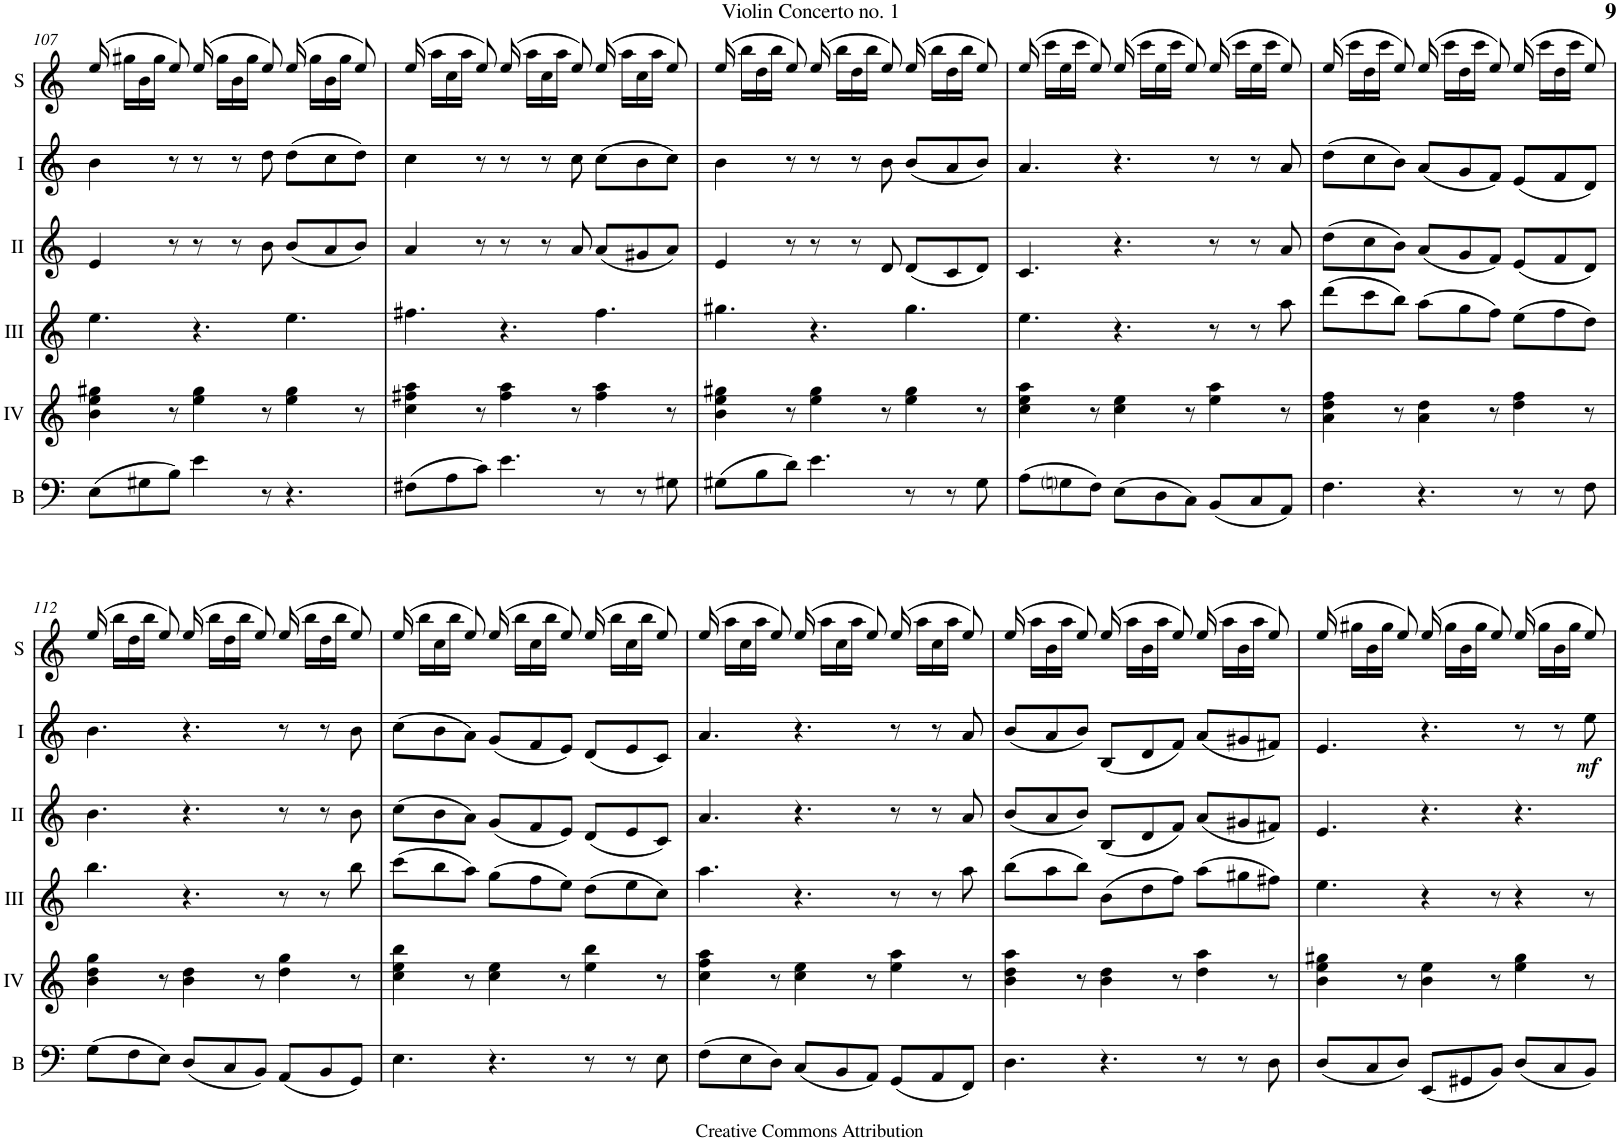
**kern	**kern	**kern	**kern	**kern	**dynam	**kern
*part6	*part5	*part4	*part3	*part2	*part2	*part1
*staff6	*staff5	*staff4	*staff3	*staff2	*staff2	*staff1
*I"Bass	*I"Acc. 4	*I"Acc. 3	*I"Acc. 2	*I"Acc. 1	*	*I"Solo
*I'B	*	*	*	*	*	*I'S
!!LO:PB:g=z
*clefF4	*clefG2	*clefG2	*clefG2	*clefG2	*	*clefG2
*Trd7c12	*Trd7c12	*Trd7c12	*	*	*	*
*k[]	*k[]	*k[]	*k[]	*k[]	*	*k[]
*M9/8	*M9/8	*M9/8	*M9/8	*M9/8	*	*M9/8
=107	=107	=107	=107	=107	=107	=107
(8E\L	4b\ 4ee\ 4gg#X\	4.ee\	4e/	4b\	.	(16ee/
.	.	.	.	.	.	16gg#X\LL
8G#X\	.	.	.	.	.	16b\
.	.	.	.	.	.	16gg#\JJ
8B\J)	8r	.	8r	8r	.	8ee/)
4e\	4ee\ 4gg#\	4.r	8r	8r	.	(16ee/
.	.	.	.	.	.	16gg#\LL
.	.	.	8r	8r	.	16b\
.	.	.	.	.	.	16gg#\JJ
8r	8r	.	8b\	8dd\	.	8ee/)
4.r	4ee\ 4gg#\	4.ee\	(8b/L	(8dd\L	.	(16ee/
.	.	.	.	.	.	16gg#\LL
.	.	.	8a/	8cc\	.	16b\
.	.	.	.	.	.	16gg#\JJ
.	8r	.	8b/J)	8dd\J)	.	8ee/)
=108	=108	=108	=108	=108	=108	=108
(8F#X\L	4cc\ 4ff#X\ 4aa\	4.ff#X\	4a/	4cc\	.	(16ee/
.	.	.	.	.	.	16aa\LL
8A\	.	.	.	.	.	16cc\
.	.	.	.	.	.	16aa\JJ
8c\J)	8r	.	8r	8r	.	8ee/)
4.e\	4ff#\ 4aa\	4.r	8r	8r	.	(16ee/
.	.	.	.	.	.	16aa\LL
.	.	.	8r	8r	.	16cc\
.	.	.	.	.	.	16aa\JJ
.	8r	.	8a/	8cc\	.	8ee/)
8r	4ff#\ 4aa\	4.ff#\	(8a/L	(8cc\L	.	(16ee/
.	.	.	.	.	.	16aa\LL
8r	.	.	8g#X/	8b\	.	16cc\
.	.	.	.	.	.	16aa\JJ
8G#X\	8r	.	8a/J)	8cc\J)	.	8ee/)
=109	=109	=109	=109	=109	=109	=109
(8G#X\L	4b\ 4ee\ 4gg#X\	4.gg#X\	4e/	4b\	.	(16ee/
.	.	.	.	.	.	16bb\LL
8B\	.	.	.	.	.	16dd\
.	.	.	.	.	.	16bb\JJ
8d\J)	8r	.	8r	8r	.	8ee/)
4.e\	4ee\ 4gg#\	4.r	8r	8r	.	(16ee/
.	.	.	.	.	.	16bb\LL
.	.	.	8r	8r	.	16dd\
.	.	.	.	.	.	16bb\JJ
.	8r	.	8d/	8b\	.	8ee/)
8r	4ee\ 4gg#\	4.gg#\	(8d/L	(8b/L	.	(16ee/
.	.	.	.	.	.	16bb\LL
8r	.	.	8c/	8a/	.	16dd\
.	.	.	.	.	.	16bb\JJ
8G#\	8r	.	8d/J)	8b/J)	.	8ee/)
=110	=110	=110	=110	=110	=110	=110
(8A\L	4cc\ 4ee\ 4aa\	4.ee\	4.c/	4.a/	.	(16ee/
.	.	.	.	.	.	16ccc\LL
8Gni\	.	.	.	.	.	16ee\
.	.	.	.	.	.	16ccc\JJ
8F\J)	8r	.	.	.	.	8ee/)
(8E\L	4cc\ 4ee\	4.r	4.r	4.r	.	(16ee/
.	.	.	.	.	.	16ccc\LL
8D\	.	.	.	.	.	16ee\
.	.	.	.	.	.	16ccc\JJ
8C\J)	8r	.	.	.	.	8ee/)
(8BB/L	4ee\ 4aa\	8r	8r	8r	.	(16ee/
.	.	.	.	.	.	16ccc\LL
8C/	.	8r	8r	8r	.	16ee\
.	.	.	.	.	.	16ccc\JJ
8AA/J)	8r	8aa\	8a/	8a/	.	8ee/)
=111	=111	=111	=111	=111	=111	=111
4.F\	4a\ 4dd\ 4ff\	(8ddd\L	(8dd\L	(8dd\L	.	(16ee/
.	.	.	.	.	.	16ccc\LL
.	.	8ccc\	8cc\	8cc\	.	16dd\
.	.	.	.	.	.	16ccc\JJ
.	8r	8bb\J)	8b\J)	8b\J)	.	8ee/)
4.r	4a\ 4dd\	(8aa\L	(8a/L	(8a/L	.	(16ee/
.	.	.	.	.	.	16ccc\LL
.	.	8gg\	8g/	8g/	.	16dd\
.	.	.	.	.	.	16ccc\JJ
.	8r	8ff\J)	8f/J)	8f/J)	.	8ee/)
8r	4dd\ 4ff\	(8ee\L	(8e/L	(8e/L	.	(16ee/
.	.	.	.	.	.	16ccc\LL
8r	.	8ff\	8f/	8f/	.	16dd\
.	.	.	.	.	.	16ccc\JJ
8F\	8r	8dd\J)	8d/J)	8d/J)	.	8ee/)
!!LO:LB:g=z
=112	=112	=112	=112	=112	=112	=112
(8G\L	4b\ 4dd\ 4gg\	4.bb\	4.b\	4.b\	.	(16ee/
.	.	.	.	.	.	16bb\LL
8F\	.	.	.	.	.	16dd\
.	.	.	.	.	.	16bb\JJ
8E\J)	8r	.	.	.	.	8ee/)
(8D/L	4b\ 4dd\	4.r	4.r	4.r	.	(16ee/
.	.	.	.	.	.	16bb\LL
8C/	.	.	.	.	.	16dd\
.	.	.	.	.	.	16bb\JJ
8BB/J)	8r	.	.	.	.	8ee/)
(8AA/L	4dd\ 4gg\	8r	8r	8r	.	(16ee/
.	.	.	.	.	.	16bb\LL
8BB/	.	8r	8r	8r	.	16dd\
.	.	.	.	.	.	16bb\JJ
8GG/J)	8r	8bb\	8b\	8b\	.	8ee/)
=113	=113	=113	=113	=113	=113	=113
4.E\	4cc\ 4ee\ 4bb\	(8ccc\L	(8cc\L	(8cc\L	.	(16ee/
.	.	.	.	.	.	16bb\LL
.	.	8bb\	8b\	8b\	.	16cc\
.	.	.	.	.	.	16bb\JJ
.	8r	8aa\J)	8a\J)	8a\J)	.	8ee/)
4.r	4cc\ 4ee\	(8gg\L	(8g/L	(8g/L	.	(16ee/
.	.	.	.	.	.	16bb\LL
.	.	8ff\	8f/	8f/	.	16cc\
.	.	.	.	.	.	16bb\JJ
.	8r	8ee\J)	8e/J)	8e/J)	.	8ee/)
8r	4ee\ 4bb\	(8dd\L	(8d/L	(8d/L	.	(16ee/
.	.	.	.	.	.	16bb\LL
8r	.	8ee\	8e/	8e/	.	16cc\
.	.	.	.	.	.	16bb\JJ
8E\	8r	8cc\J)	8c/J)	8c/J)	.	8ee/)
=114	=114	=114	=114	=114	=114	=114
(8F\L	4cc\ 4ff\ 4aa\	4.aa\	4.a/	4.a/	.	(16ee/
.	.	.	.	.	.	16aa\LL
8E\	.	.	.	.	.	16cc\
.	.	.	.	.	.	16aa\JJ
8D\J)	8r	.	.	.	.	8ee/)
(8C/L	4cc\ 4ee\	4.r	4.r	4.r	.	(16ee/
.	.	.	.	.	.	16aa\LL
8BB/	.	.	.	.	.	16cc\
.	.	.	.	.	.	16aa\JJ
8AA/J)	8r	.	.	.	.	8ee/)
(8GG/L	4ee\ 4aa\	8r	8r	8r	.	(16ee/
.	.	.	.	.	.	16aa\LL
8AA/	.	8r	8r	8r	.	16cc\
.	.	.	.	.	.	16aa\JJ
8FF/J)	8r	8aa\	8a/	8a/	.	8ee/)
=115	=115	=115	=115	=115	=115	=115
4.D\	4b\ 4dd\ 4aa\	(8bb\L	(8b/L	(8b/L	.	(16ee/
.	.	.	.	.	.	16aa\LL
.	.	8aa\	8a/	8a/	.	16b\
.	.	.	.	.	.	16aa\JJ
.	8r	8bb\J)	8b/J)	8b/J)	.	8ee/)
4.r	4b\ 4dd\	(8b\L	(8B/L	(8B/L	.	(16ee/
.	.	.	.	.	.	16aa\LL
.	.	8dd\	8d/	8d/	.	16b\
.	.	.	.	.	.	16aa\JJ
.	8r	8ff\J)	8f/J)	8f/J)	.	8ee/)
8r	4dd\ 4aa\	(8aa\L	(8a/L	(8a/L	.	(16ee/
.	.	.	.	.	.	16aa\LL
8r	.	8gg#X\	8g#X/	8g#X/	.	16b\
.	.	.	.	.	.	16aa\JJ
8D\	8r	8ff#X\J)	8f#X/J)	8f#X/J)	.	8ee/)
=116	=116	=116	=116	=116	=116	=116
(8D/L	4b\ 4ee\ 4gg#X\	4.ee\	4.e/	4.e/	.	(16ee/
.	.	.	.	.	.	16gg#X\LL
8C/	.	.	.	.	.	16b\
.	.	.	.	.	.	16gg#\JJ
8D/J)	8r	.	.	.	.	8ee/)
(8EE/L	4b\ 4ee\	4r	4.r	4.r	.	(16ee/
.	.	.	.	.	.	16gg#\LL
8GG#X/	.	.	.	.	.	16b\
.	.	.	.	.	.	16gg#\JJ
8BB/J)	8r	8r	.	.	.	8ee/)
(8D/L	4ee\ 4gg#\	4r	4.r	8r	.	(16ee/
.	.	.	.	.	.	16gg#\LL
8C/	.	.	.	8r	.	16b\
.	.	.	.	.	.	16gg#\JJ
!	!	!	!	!	!LO:DY:b	!
8BB/J)	8r	8r	.	8ee\	mf	8ee/)
=	=	=	=	=	=	=
*-	*-	*-	*-	*-	*-	*-
